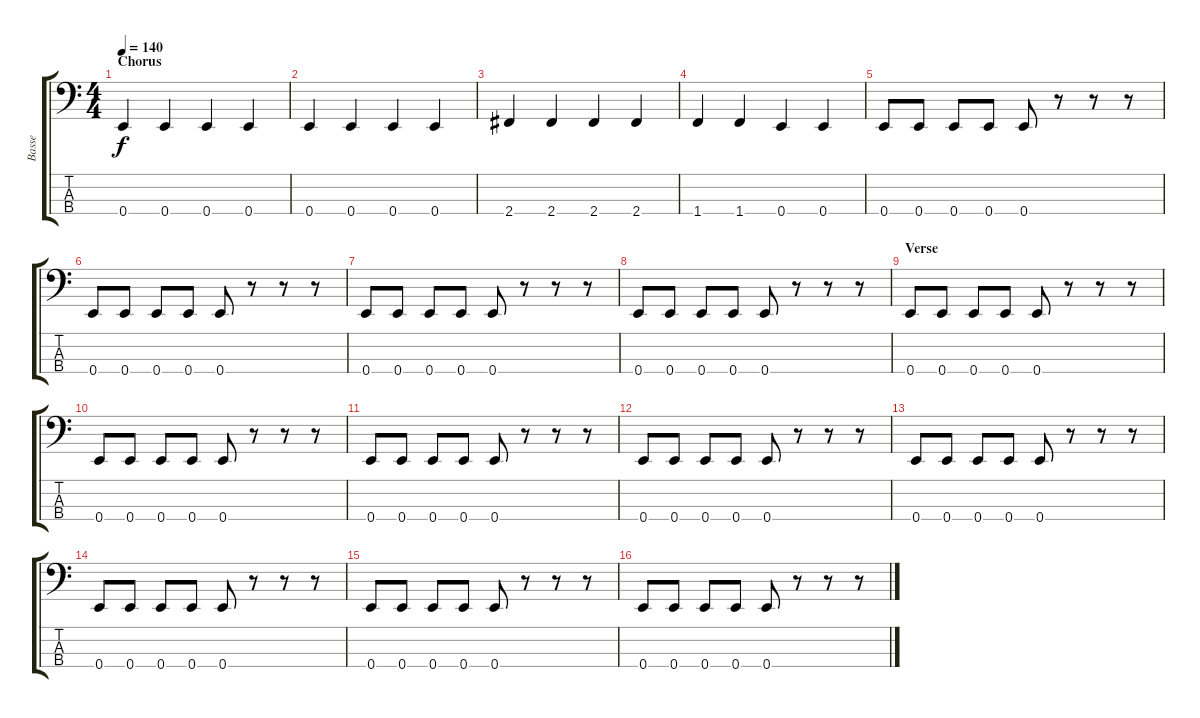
\track ("Basse" "Basse") {instrument electricbasspick}
\staff {score tabs}
\tuning (G2 D2 A1 E1) {hide}
\ts (4 4)
\section ("" "Chorus")
\tempo 140
\clef f4
\ks c
0.4.4{dy f} 0.4.4 0.4.4 0.4.4 |
0.4.4 0.4.4 0.4.4 0.4.4 |
2.4.4 2.4.4 2.4.4 2.4.4 |
1.4.4 1.4.4 0.4.4 0.4.4 |
0.4.8 0.4.8 0.4.8 0.4.8 0.4.8 r.8 r.8 r.8 |
0.4.8 0.4.8 0.4.8 0.4.8 0.4.8 r.8 r.8 r.8 |
0.4.8 0.4.8 0.4.8 0.4.8 0.4.8 r.8 r.8 r.8 |
0.4.8 0.4.8 0.4.8 0.4.8 0.4.8 r.8 r.8 r.8 |
\section ("" "Verse")
0.4.8 0.4.8 0.4.8 0.4.8 0.4.8 r.8 r.8 r.8 |
0.4.8 0.4.8 0.4.8 0.4.8 0.4.8 r.8 r.8 r.8 |
0.4.8 0.4.8 0.4.8 0.4.8 0.4.8 r.8 r.8 r.8 |
0.4.8 0.4.8 0.4.8 0.4.8 0.4.8 r.8 r.8 r.8 |
0.4.8 0.4.8 0.4.8 0.4.8 0.4.8 r.8 r.8 r.8 |
0.4.8 0.4.8 0.4.8 0.4.8 0.4.8 r.8 r.8 r.8 |
0.4.8 0.4.8 0.4.8 0.4.8 0.4.8 r.8 r.8 r.8 |
0.4.8 0.4.8 0.4.8 0.4.8 0.4.8 r.8 r.8 r.8
